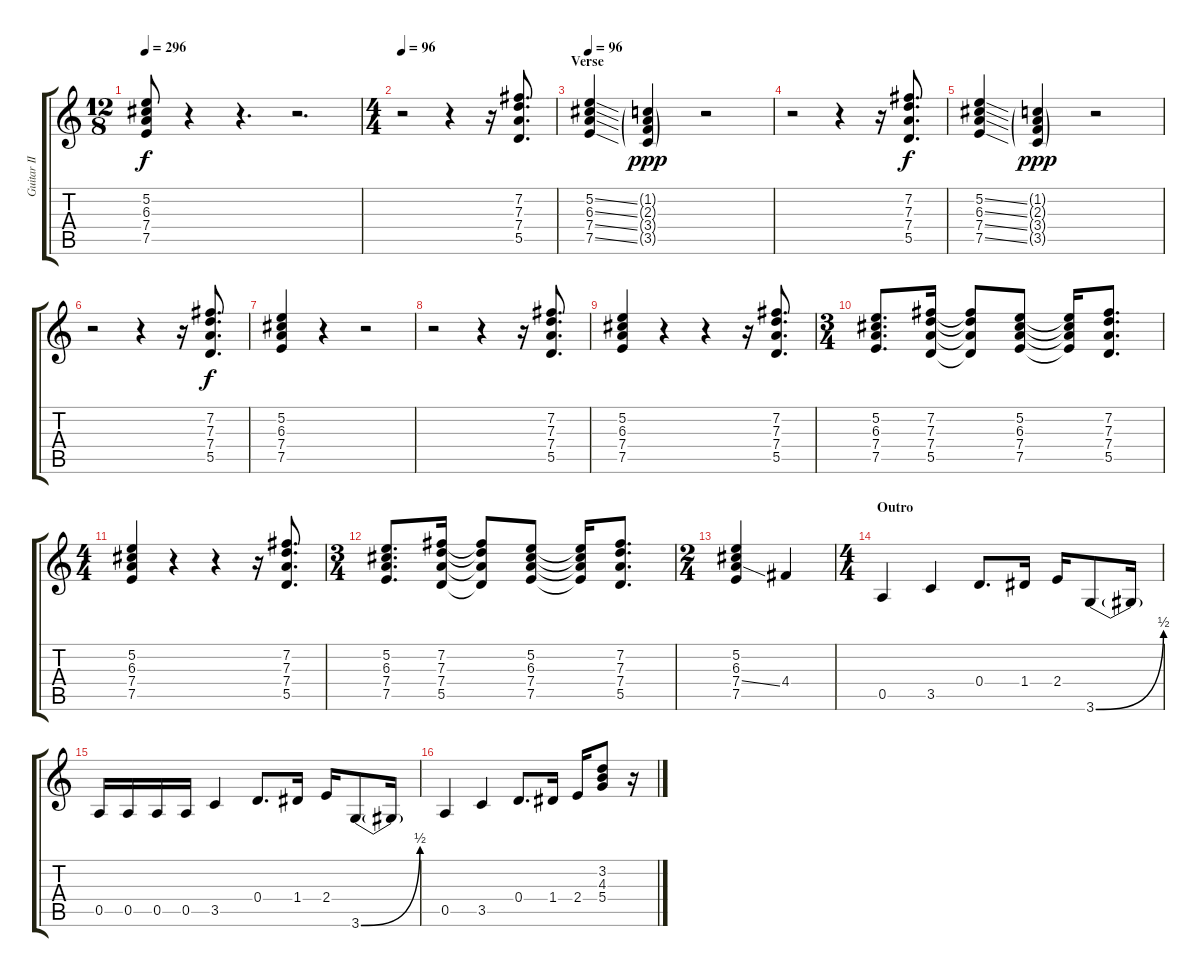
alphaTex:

\track ("Guitar II" "Guitar II") {instrument overdrivenguitar}
\staff {score tabs}
\tuning (E4 B3 G3 D3 A2 E2) {hide}
\ts (12 8)
\tempo 296
\clef g2
\ks c
(5.2 6.3 7.4 7.5).8{dy f} r.4 r.4{d} r.2{d} |
\ts (4 4)
\tempo 96
r.2 r.4 r.16 (7.2 7.3 7.4 5.5).8{d} |
\section ("" "Verse")
\tempo 96
(5.2{ss} 6.3{ss} 7.4{ss} 7.5{ss}).4 (1.2{g} 2.3{g} 3.4{g} 3.5{g}).4{dy ppp} r.2 |
r.2 r.4 r.16 (7.2 7.3 7.4 5.5).8{d dy f} |
(5.2{ss} 6.3{ss} 7.4{ss} 7.5{ss}).4 (1.2{g} 2.3{g} 3.4{g} 3.5{g}).4{dy ppp} r.2 |
r.2 r.4 r.16 (7.2 7.3 7.4 5.5).8{d dy f} |
(5.2 6.3 7.4 7.5).4 r.4 r.2 |
r.2 r.4 r.16 (7.2 7.3 7.4 5.5).8{d} |
(5.2 6.3 7.4 7.5).4 r.4 r.4 r.16 (7.2 7.3 7.4 5.5).8{d} |
\ts (3 4)
(5.2 6.3 7.4 7.5).8{d} (7.2 7.3 7.4 5.5).16 (7.2{t} 7.3{t} 7.4{t} 5.5{t}).8 (5.2 6.3 7.4 7.5).8 (5.2{t} 6.3{t} 7.4{t} 7.5{t}).16 (7.2 7.3 7.4 5.5).8{d} |
\ts (4 4)
(5.2 6.3 7.4 7.5).4 r.4 r.4 r.16 (7.2 7.3 7.4 5.5).8{d} |
\ts (3 4)
(5.2 6.3 7.4 7.5).8{d} (7.2 7.3 7.4 5.5).16 (7.2{t} 7.3{t} 7.4{t} 5.5{t}).8 (5.2 6.3 7.4 7.5).8 (5.2{t} 6.3{t} 7.4{t} 7.5{t}).16 (7.2 7.3 7.4 5.5).8{d} |
\ts (2 4)
(5.2 6.3 7.4{ss} 7.5).4 4.4.4 |
\ts (4 4)
\section ("" "Outro")
0.5.4 3.5.4 0.4.8{d} 1.4.16 2.4.16 3.6{be (bend 0 0 60 2)}.8 3.6{t}.16 |
0.5.16 0.5.16 0.5.16 0.5.16 3.5.4 0.4.8{d} 1.4.16 2.4.16 3.6{be (bend 0 0 60 2)}.8 3.6{t}.16 |
0.5.4 3.5.4 0.4.8{d} 1.4.16 2.4.16 (3.2 4.3 5.4).8 r.16
